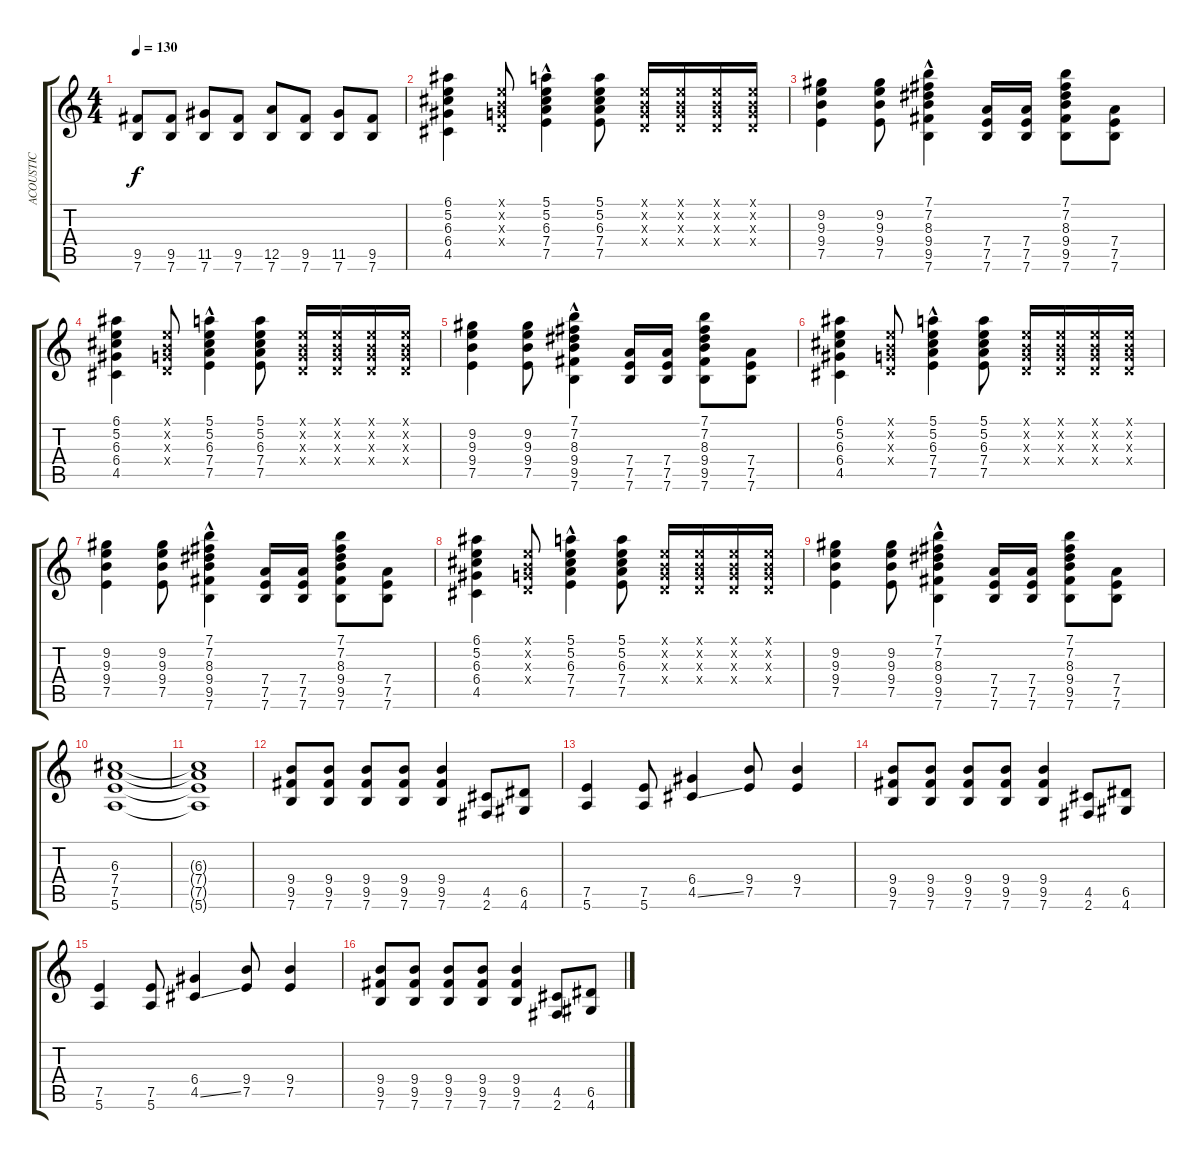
\track ("ACOUSTIC" "ACOUSTIC") {instrument acousticguitarsteel}
\staff {score tabs}
\tuning (E4 B3 G3 D3 A2 E2) {hide}
\ts (4 4)
\tempo 130
\clef g2
\ks c
(9.5 7.6).8{dy f} (9.5 7.6).8 (11.5 7.6).8 (9.5 7.6).8 (12.5 7.6).8 (9.5 7.6).8 (11.5 7.6).8 (9.5 7.6).8 |
(6.1 5.2 6.3 6.4 4.5).4 (0.1{x} 0.2{x} 0.3{x} 0.4{x}).8 (5.1{hac} 5.2 6.3 7.4 7.5).4 (5.1 5.2 6.3 7.4 7.5).8 (0.1{x} 0.2{x} 0.3{x} 0.4{x}).16 (0.1{x} 0.2{x} 0.3{x} 0.4{x}).16 (0.1{x} 0.2{x} 0.3{x} 0.4{x}).16 (0.1{x} 0.2{x} 0.3{x} 0.4{x}).16 |
(9.2 9.3 9.4 7.5).4 (9.2 9.3 9.4 7.5).8 (7.1{hac} 7.2 8.3 9.4 9.5 7.6).4 (7.4 7.5 7.6).16 (7.4 7.5 7.6).16 (7.1 7.2 8.3 9.4 9.5 7.6).8 (7.4 7.5 7.6).8 |
(6.1 5.2 6.3 6.4 4.5).4 (0.1{x} 0.2{x} 0.3{x} 0.4{x}).8 (5.1{hac} 5.2 6.3 7.4 7.5).4 (5.1 5.2 6.3 7.4 7.5).8 (0.1{x} 0.2{x} 0.3{x} 0.4{x}).16 (0.1{x} 0.2{x} 0.3{x} 0.4{x}).16 (0.1{x} 0.2{x} 0.3{x} 0.4{x}).16 (0.1{x} 0.2{x} 0.3{x} 0.4{x}).16 |
(9.2 9.3 9.4 7.5).4 (9.2 9.3 9.4 7.5).8 (7.1{hac} 7.2 8.3 9.4 9.5 7.6).4 (7.4 7.5 7.6).16 (7.4 7.5 7.6).16 (7.1 7.2 8.3 9.4 9.5 7.6).8 (7.4 7.5 7.6).8 |
(6.1 5.2 6.3 6.4 4.5).4 (0.1{x} 0.2{x} 0.3{x} 0.4{x}).8 (5.1{hac} 5.2 6.3 7.4 7.5).4 (5.1 5.2 6.3 7.4 7.5).8 (0.1{x} 0.2{x} 0.3{x} 0.4{x}).16 (0.1{x} 0.2{x} 0.3{x} 0.4{x}).16 (0.1{x} 0.2{x} 0.3{x} 0.4{x}).16 (0.1{x} 0.2{x} 0.3{x} 0.4{x}).16 |
(9.2 9.3 9.4 7.5).4 (9.2 9.3 9.4 7.5).8 (7.1{hac} 7.2 8.3 9.4 9.5 7.6).4 (7.4 7.5 7.6).16 (7.4 7.5 7.6).16 (7.1 7.2 8.3 9.4 9.5 7.6).8 (7.4 7.5 7.6).8 |
(6.1 5.2 6.3 6.4 4.5).4 (0.1{x} 0.2{x} 0.3{x} 0.4{x}).8 (5.1{hac} 5.2 6.3 7.4 7.5).4 (5.1 5.2 6.3 7.4 7.5).8 (0.1{x} 0.2{x} 0.3{x} 0.4{x}).16 (0.1{x} 0.2{x} 0.3{x} 0.4{x}).16 (0.1{x} 0.2{x} 0.3{x} 0.4{x}).16 (0.1{x} 0.2{x} 0.3{x} 0.4{x}).16 |
(9.2 9.3 9.4 7.5).4 (9.2 9.3 9.4 7.5).8 (7.1{hac} 7.2 8.3 9.4 9.5 7.6).4 (7.4 7.5 7.6).16 (7.4 7.5 7.6).16 (7.1 7.2 8.3 9.4 9.5 7.6).8 (7.4 7.5 7.6).8 |
(6.3 7.4 7.5 5.6).1 |
(6.3{t} 7.4{t} 7.5{t} 5.6{t}).1 |
(9.4 9.5 7.6).8 (9.4 9.5 7.6).8 (9.4 9.5 7.6).8 (9.4 9.5 7.6).8 (9.4 9.5 7.6).4 (4.5 2.6).8 (6.5 4.6).8 |
(7.5 5.6).4 (7.5 5.6).8 (6.4 4.5{ss}).4 (9.4 7.5).8 (9.4 7.5).4 |
(9.4 9.5 7.6).8 (9.4 9.5 7.6).8 (9.4 9.5 7.6).8 (9.4 9.5 7.6).8 (9.4 9.5 7.6).4 (4.5 2.6).8 (6.5 4.6).8 |
(7.5 5.6).4 (7.5 5.6).8 (6.4 4.5{ss}).4 (9.4 7.5).8 (9.4 7.5).4 |
(9.4 9.5 7.6).8 (9.4 9.5 7.6).8 (9.4 9.5 7.6).8 (9.4 9.5 7.6).8 (9.4 9.5 7.6).4 (4.5 2.6).8 (6.5 4.6).8
